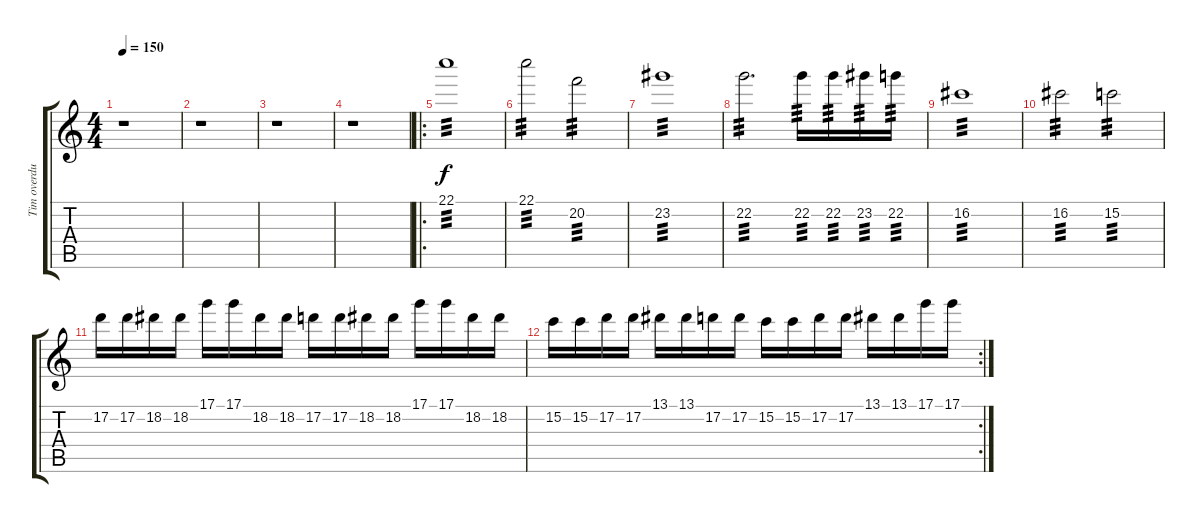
\track ("Tim overdub" "Tim overdu") {instrument distortionguitar}
\staff {score tabs}
\tuning (D4 A3 F3 C3 G2 C2) {hide}
\ts (4 4)
\tempo 150
\clef g2
\ks c
r.1{dy f} |
r.1 |
r.1 |
r.1 |
\ro
22.1.1{tp 3} |
22.1.2{tp 3} 20.2.2{tp 3} |
23.2.1{tp 3} |
22.2.2{d tp 3} 22.2.16{tp 3} 22.2.16{tp 3} 23.2.16{tp 3} 22.2.16{tp 3} |
16.2.1{tp 3} |
16.2.2{tp 3} 15.2.2{tp 3} |
17.2.16 17.2.16 18.2.16 18.2.16 17.1.16 17.1.16 18.2.16 18.2.16 17.2.16 17.2.16 18.2.16 18.2.16 17.1.16 17.1.16 18.2.16 18.2.16 |
\rc 2
15.2.16 15.2.16 17.2.16 17.2.16 13.1.16 13.1.16 17.2.16 17.2.16 15.2.16 15.2.16 17.2.16 17.2.16 13.1.16 13.1.16 17.1.16 17.1.16
